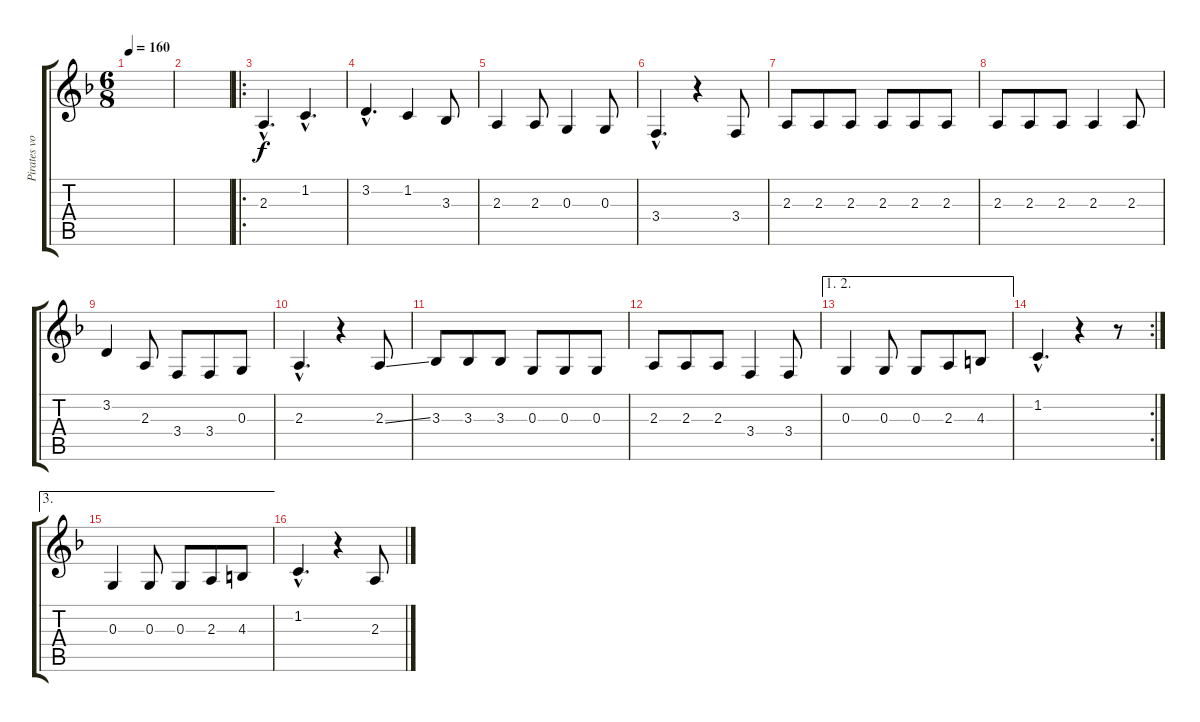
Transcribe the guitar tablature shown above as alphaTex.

\track ("Pirates voix aigues" "Pirates vo") {instrument englishhorn}
\staff {score tabs}
\tuning (E4 B3 G3 D3 A2 E2) {hide}
\ts (6 8)
\tempo 160
\clef g2
\ks f
|
|
\ro
2.3{hac}.4{d} 1.2{hac}.4{d} |
3.2{hac}.4{d} 1.2.4 3.3.8 |
2.3.4 2.3.8 0.3.4 0.3.8 |
3.4{hac}.4{d} r.4 3.4.8 |
2.3.8 2.3.8 2.3.8 2.3.8 2.3.8 2.3.8 |
2.3.8 2.3.8 2.3.8 2.3.4 2.3.8 |
3.2.4 2.3.8 3.4.8 3.4.8 0.3.8 |
2.3{hac}.4{d} r.4 2.3{ss}.8 |
3.3.8 3.3.8 3.3.8 0.3.8 0.3.8 0.3.8 |
2.3.8 2.3.8 2.3.8 3.4.4 3.4.8 |
\ae (1 2)
0.3.4 0.3.8 0.3.8 2.3.8 4.3.8 |
\rc 2
1.2{hac}.4{d} r.4 r.8 |
\ae 3
0.3.4 0.3.8 0.3.8 2.3.8 4.3.8 |
1.2{hac}.4{d} r.4 2.3.8
